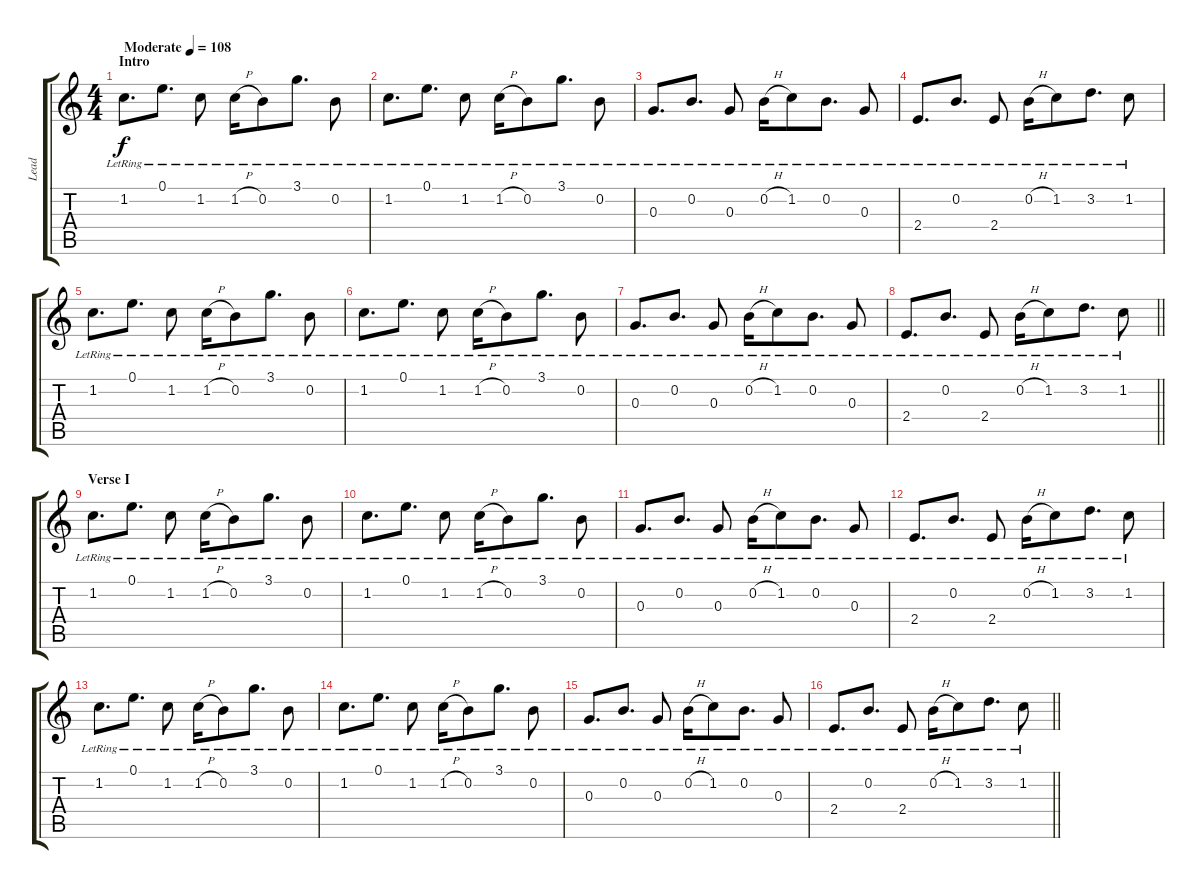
\track ("Lead" "Lead") {instrument acousticguitarsteel}
\staff {score tabs}
\tuning (E4 B3 G3 D3 A2 E2) {hide}
\ts (4 4)
\section ("" "Intro")
\tempo (108 "Moderate")
\clef g2
\ks c
1.2{lr}.8{d dy f instrument acousticguitarsteel} 0.1{lr}.8{d} 1.2{lr}.8 1.2{h lr}.16 0.2{lr}.8 3.1{lr}.8{d} 0.2{lr}.8 |
1.2{lr}.8{d} 0.1{lr}.8{d} 1.2{lr}.8 1.2{h lr}.16 0.2{lr}.8 3.1{lr}.8{d} 0.2{lr}.8 |
0.3{lr}.8{d} 0.2{lr}.8{d} 0.3{lr}.8 0.2{h lr}.16 1.2{lr}.8 0.2{lr}.8{d} 0.3{lr}.8 |
2.4{lr}.8{d} 0.2{lr}.8{d} 2.4{lr}.8 0.2{h lr}.16 1.2{lr}.8 3.2{lr}.8{d} 1.2{lr}.8 |
1.2{lr}.8{d} 0.1{lr}.8{d} 1.2{lr}.8 1.2{h lr}.16 0.2{lr}.8 3.1{lr}.8{d} 0.2{lr}.8 |
1.2{lr}.8{d} 0.1{lr}.8{d} 1.2{lr}.8 1.2{h lr}.16 0.2{lr}.8 3.1{lr}.8{d} 0.2{lr}.8 |
0.3{lr}.8{d} 0.2{lr}.8{d} 0.3{lr}.8 0.2{h lr}.16 1.2{lr}.8 0.2{lr}.8{d} 0.3{lr}.8 |
\barLineRight lightlight
2.4{lr}.8{d} 0.2{lr}.8{d} 2.4{lr}.8 0.2{h lr}.16 1.2{lr}.8 3.2{lr}.8{d} 1.2{lr}.8 |
\section ("" "Verse I")
1.2{lr}.8{d} 0.1{lr}.8{d} 1.2{lr}.8 1.2{h lr}.16 0.2{lr}.8 3.1{lr}.8{d} 0.2{lr}.8 |
1.2{lr}.8{d} 0.1{lr}.8{d} 1.2{lr}.8 1.2{h lr}.16 0.2{lr}.8 3.1{lr}.8{d} 0.2{lr}.8 |
0.3{lr}.8{d} 0.2{lr}.8{d} 0.3{lr}.8 0.2{h lr}.16 1.2{lr}.8 0.2{lr}.8{d} 0.3{lr}.8 |
2.4{lr}.8{d} 0.2{lr}.8{d} 2.4{lr}.8 0.2{h lr}.16 1.2{lr}.8 3.2{lr}.8{d} 1.2{lr}.8 |
1.2{lr}.8{d} 0.1{lr}.8{d} 1.2{lr}.8 1.2{h lr}.16 0.2{lr}.8 3.1{lr}.8{d} 0.2{lr}.8 |
1.2{lr}.8{d} 0.1{lr}.8{d} 1.2{lr}.8 1.2{h lr}.16 0.2{lr}.8 3.1{lr}.8{d} 0.2{lr}.8 |
0.3{lr}.8{d} 0.2{lr}.8{d} 0.3{lr}.8 0.2{h lr}.16 1.2{lr}.8 0.2{lr}.8{d} 0.3{lr}.8 |
\barLineRight lightlight
2.4{lr}.8{d} 0.2{lr}.8{d} 2.4{lr}.8 0.2{h lr}.16 1.2{lr}.8 3.2{lr}.8{d} 1.2{lr}.8
